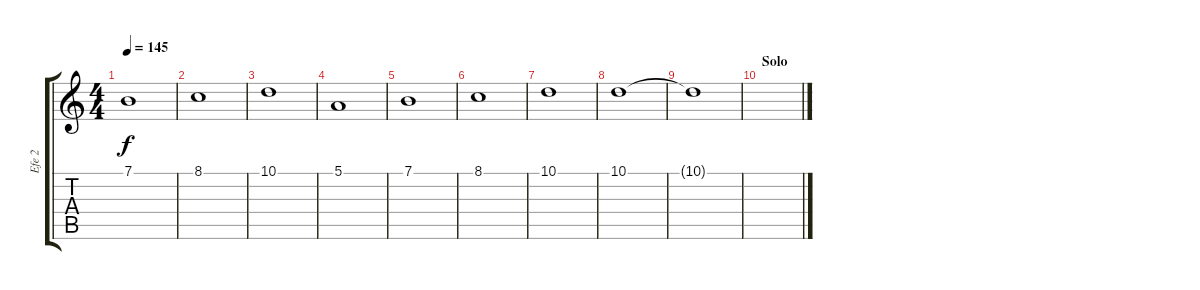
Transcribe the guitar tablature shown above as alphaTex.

\track ("Efe 2" "Efe 2") {instrument pad7halo}
\staff {score tabs}
\tuning (E4 B3 G3 D3 A2 E2) {hide}
\ts (4 4)
\tempo 145
\clef g2
\ks c
7.1.1{dy f} |
8.1.1 |
10.1.1 |
5.1.1 |
7.1.1 |
8.1.1 |
10.1.1 |
10.1.1 |
10.1{t}.1 |
\section ("" "Solo")
